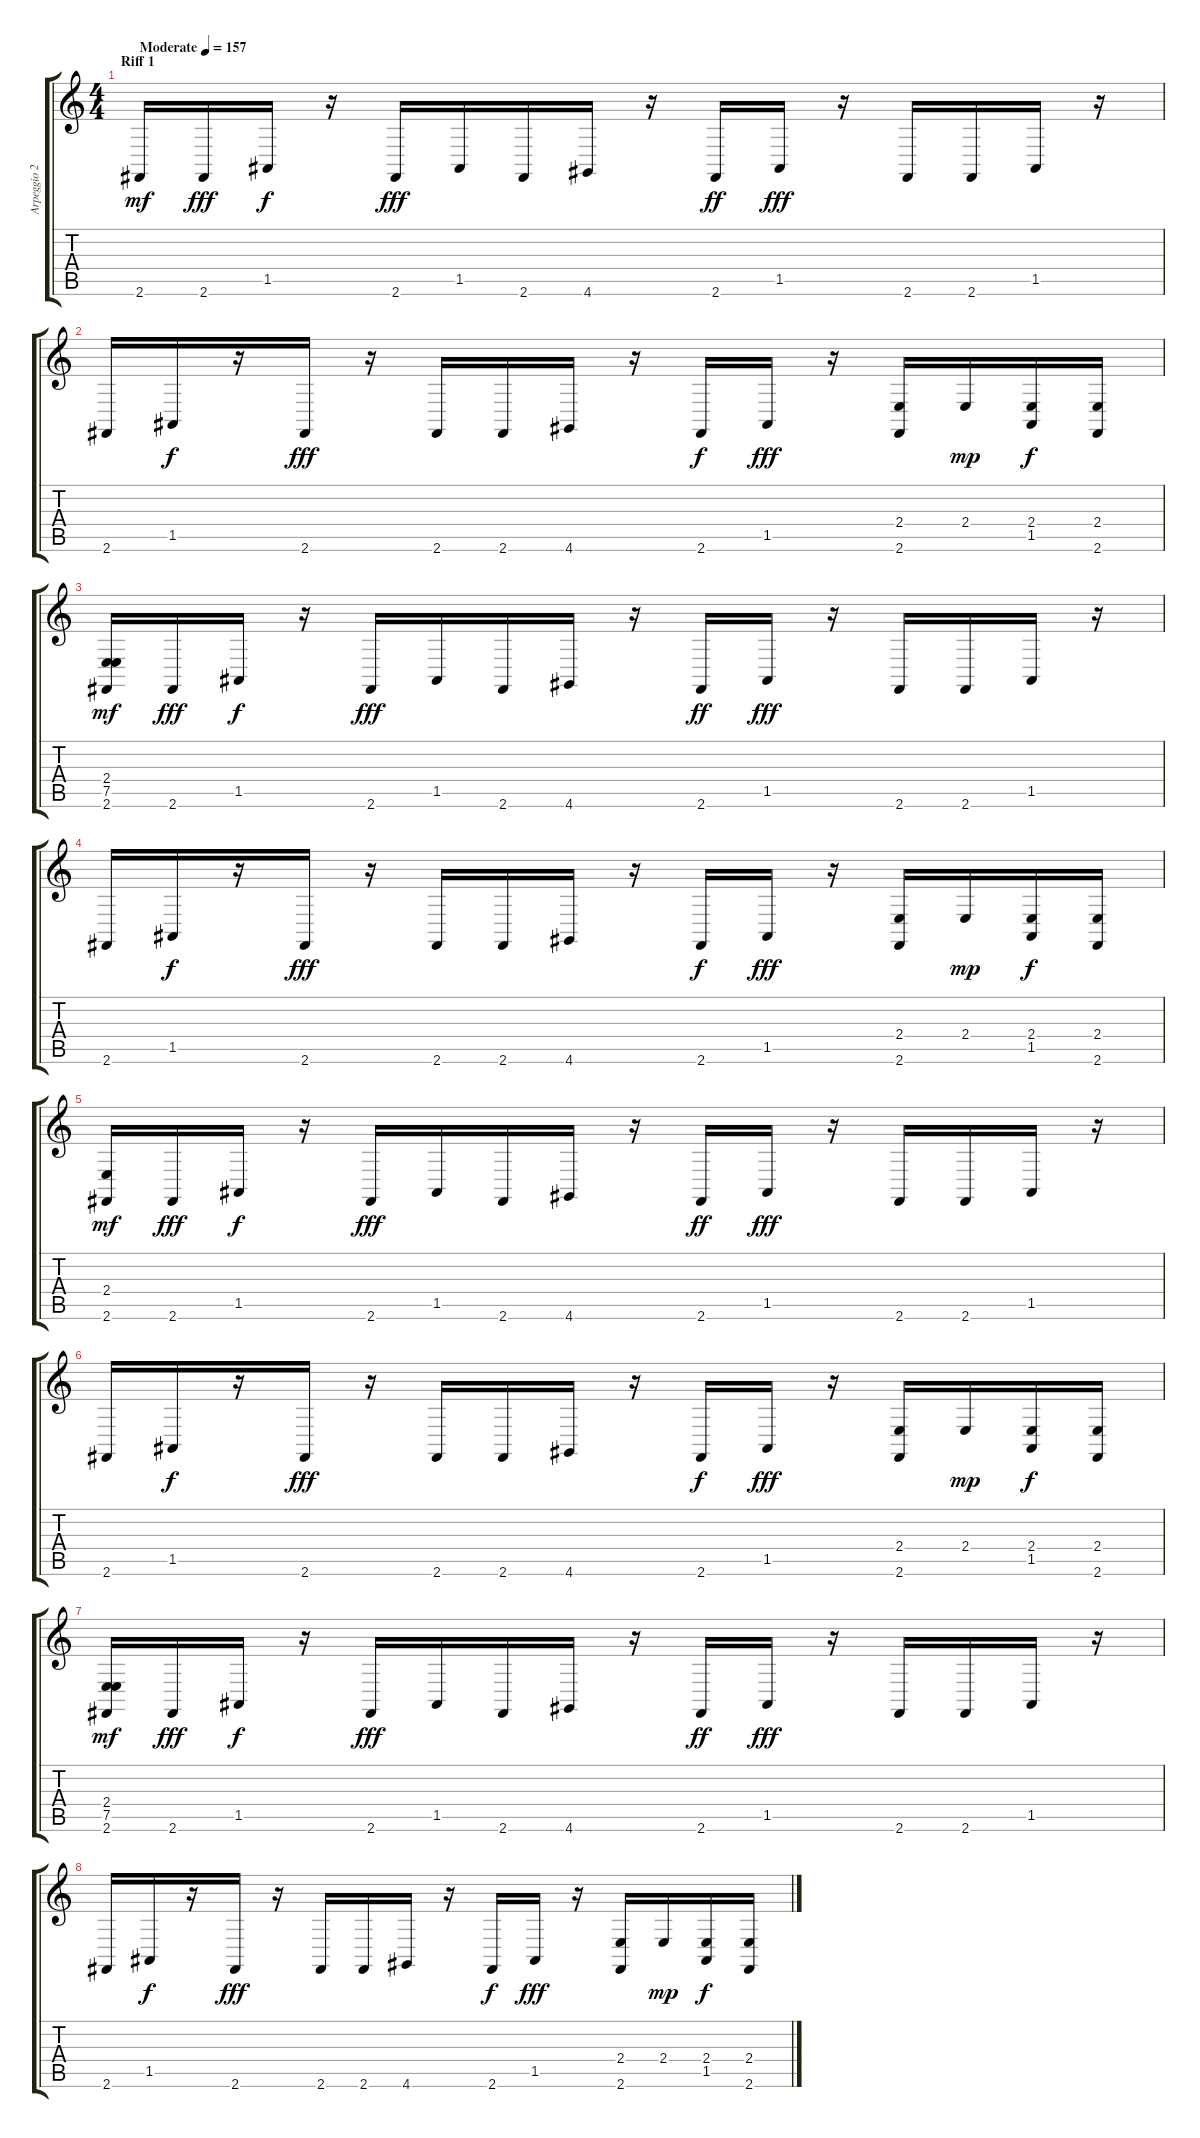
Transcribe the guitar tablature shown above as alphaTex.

\track ("Arpeggio 2" "Arpeggio 2") {instrument lead3calliope}
\staff {score tabs}
\tuning (E4 B3 G3 D3 A2 E2) {hide}
\ts (4 4)
\section ("" "Riff 1")
\tempo (157 "Moderate")
\clef g2
\ks c
2.6.16{dy mf instrument lead3calliope} 2.6.16{dy fff} 1.5.16{dy f} r.16 2.6.16{dy fff} 1.5.16 2.6.16 4.6.16 r.16 2.6.16{dy ff} 1.5.16{dy fff} r.16 2.6.16 2.6.16 1.5.16 r.16 |
2.6.16 1.5.16{dy f} r.16 2.6.16{dy fff} r.16 2.6.16 2.6.16 4.6.16 r.16 2.6.16{dy f} 1.5.16{dy fff} r.16 (2.4 2.6).16 2.4.16{dy mp} (2.4 1.5).16{dy f} (2.4 2.6).16 |
(2.4 7.5 2.6).16{dy mf} 2.6.16{dy fff} 1.5.16{dy f} r.16 2.6.16{dy fff} 1.5.16 2.6.16 4.6.16 r.16 2.6.16{dy ff} 1.5.16{dy fff} r.16 2.6.16 2.6.16 1.5.16 r.16 |
2.6.16 1.5.16{dy f} r.16 2.6.16{dy fff} r.16 2.6.16 2.6.16 4.6.16 r.16 2.6.16{dy f} 1.5.16{dy fff} r.16 (2.4 2.6).16 2.4.16{dy mp} (2.4 1.5).16{dy f} (2.4 2.6).16 |
(2.4 2.6).16{dy mf} 2.6.16{dy fff} 1.5.16{dy f} r.16 2.6.16{dy fff} 1.5.16 2.6.16 4.6.16 r.16 2.6.16{dy ff} 1.5.16{dy fff} r.16 2.6.16 2.6.16 1.5.16 r.16 |
2.6.16 1.5.16{dy f} r.16 2.6.16{dy fff} r.16 2.6.16 2.6.16 4.6.16 r.16 2.6.16{dy f} 1.5.16{dy fff} r.16 (2.4 2.6).16 2.4.16{dy mp} (2.4 1.5).16{dy f} (2.4 2.6).16 |
(2.4 7.5 2.6).16{dy mf} 2.6.16{dy fff} 1.5.16{dy f} r.16 2.6.16{dy fff} 1.5.16 2.6.16 4.6.16 r.16 2.6.16{dy ff} 1.5.16{dy fff} r.16 2.6.16 2.6.16 1.5.16 r.16 |
2.6.16 1.5.16{dy f} r.16 2.6.16{dy fff} r.16 2.6.16 2.6.16 4.6.16 r.16 2.6.16{dy f} 1.5.16{dy fff} r.16 (2.4 2.6).16 2.4.16{dy mp} (2.4 1.5).16{dy f} (2.4 2.6).16
